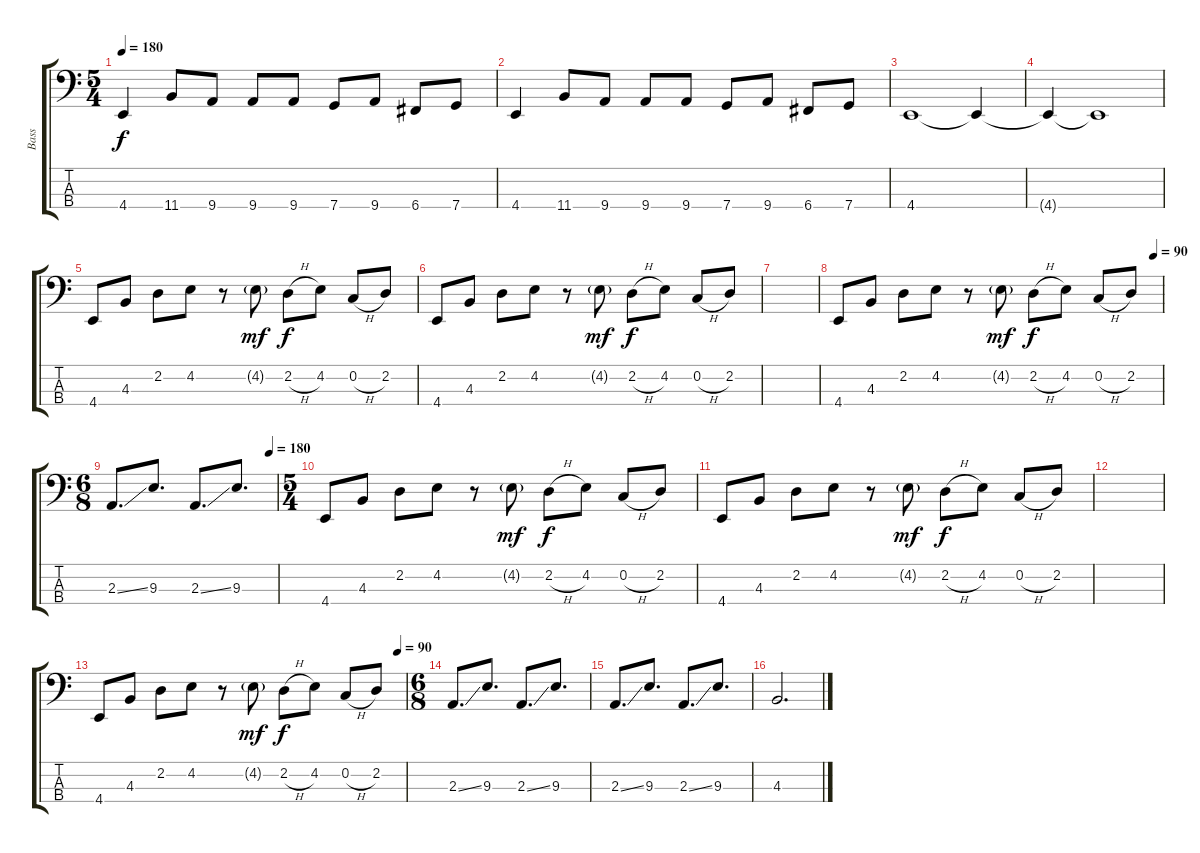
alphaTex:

\track ("Bass" "Bass") {instrument electricbassfinger}
\staff {score tabs}
\tuning (F2 C2 G1 C1) {hide}
\ts (5 4)
\tempo 180
\clef f4
\ks c
4.4.4{dy f} 11.4.8 9.4.8 9.4.8 9.4.8 7.4.8 9.4.8 6.4.8 7.4.8 |
4.4.4 11.4.8 9.4.8 9.4.8 9.4.8 7.4.8 9.4.8 6.4.8 7.4.8 |
4.4.1 4.4{t}.4 |
4.4{t}.4 4.4{t}.1 |
4.4.8{volume 11 instrument fretlessbass} 4.3.8 2.2.8 4.2.8 r.8 4.2{g}.8{dy mf} 2.2{h}.8{dy f} 4.2.8 0.2{h}.8 2.2.8 |
4.4.8 4.3.8 2.2.8 4.2.8 r.8 4.2{g}.8{dy mf} 2.2{h}.8{dy f} 4.2.8 0.2{h}.8 2.2.8 |
|
\tempo (90 0.975)
4.4.8 4.3.8 2.2.8 4.2.8 r.8 4.2{g}.8{dy mf} 2.2{h}.8{dy f} 4.2.8 0.2{h}.8 2.2.8 |
\ts (6 8)
\tempo (180 0.9583333333333334)
2.3{ss}.8{d} 9.3.8{d} 2.3{ss}.8{d} 9.3.8{d} |
\ts (5 4)
4.4.8 4.3.8 2.2.8 4.2.8 r.8 4.2{g}.8{dy mf} 2.2{h}.8{dy f} 4.2.8 0.2{h}.8 2.2.8 |
4.4.8 4.3.8 2.2.8 4.2.8 r.8 4.2{g}.8{dy mf} 2.2{h}.8{dy f} 4.2.8 0.2{h}.8 2.2.8 |
|
\tempo (90 0.975)
4.4.8 4.3.8 2.2.8 4.2.8 r.8 4.2{g}.8{dy mf} 2.2{h}.8{dy f} 4.2.8 0.2{h}.8 2.2.8 |
\ts (6 8)
2.3{ss}.8{d} 9.3.8{d} 2.3{ss}.8{d} 9.3.8{d} |
2.3{ss}.8{d} 9.3.8{d} 2.3{ss}.8{d} 9.3.8{d} |
4.3.2{d}
